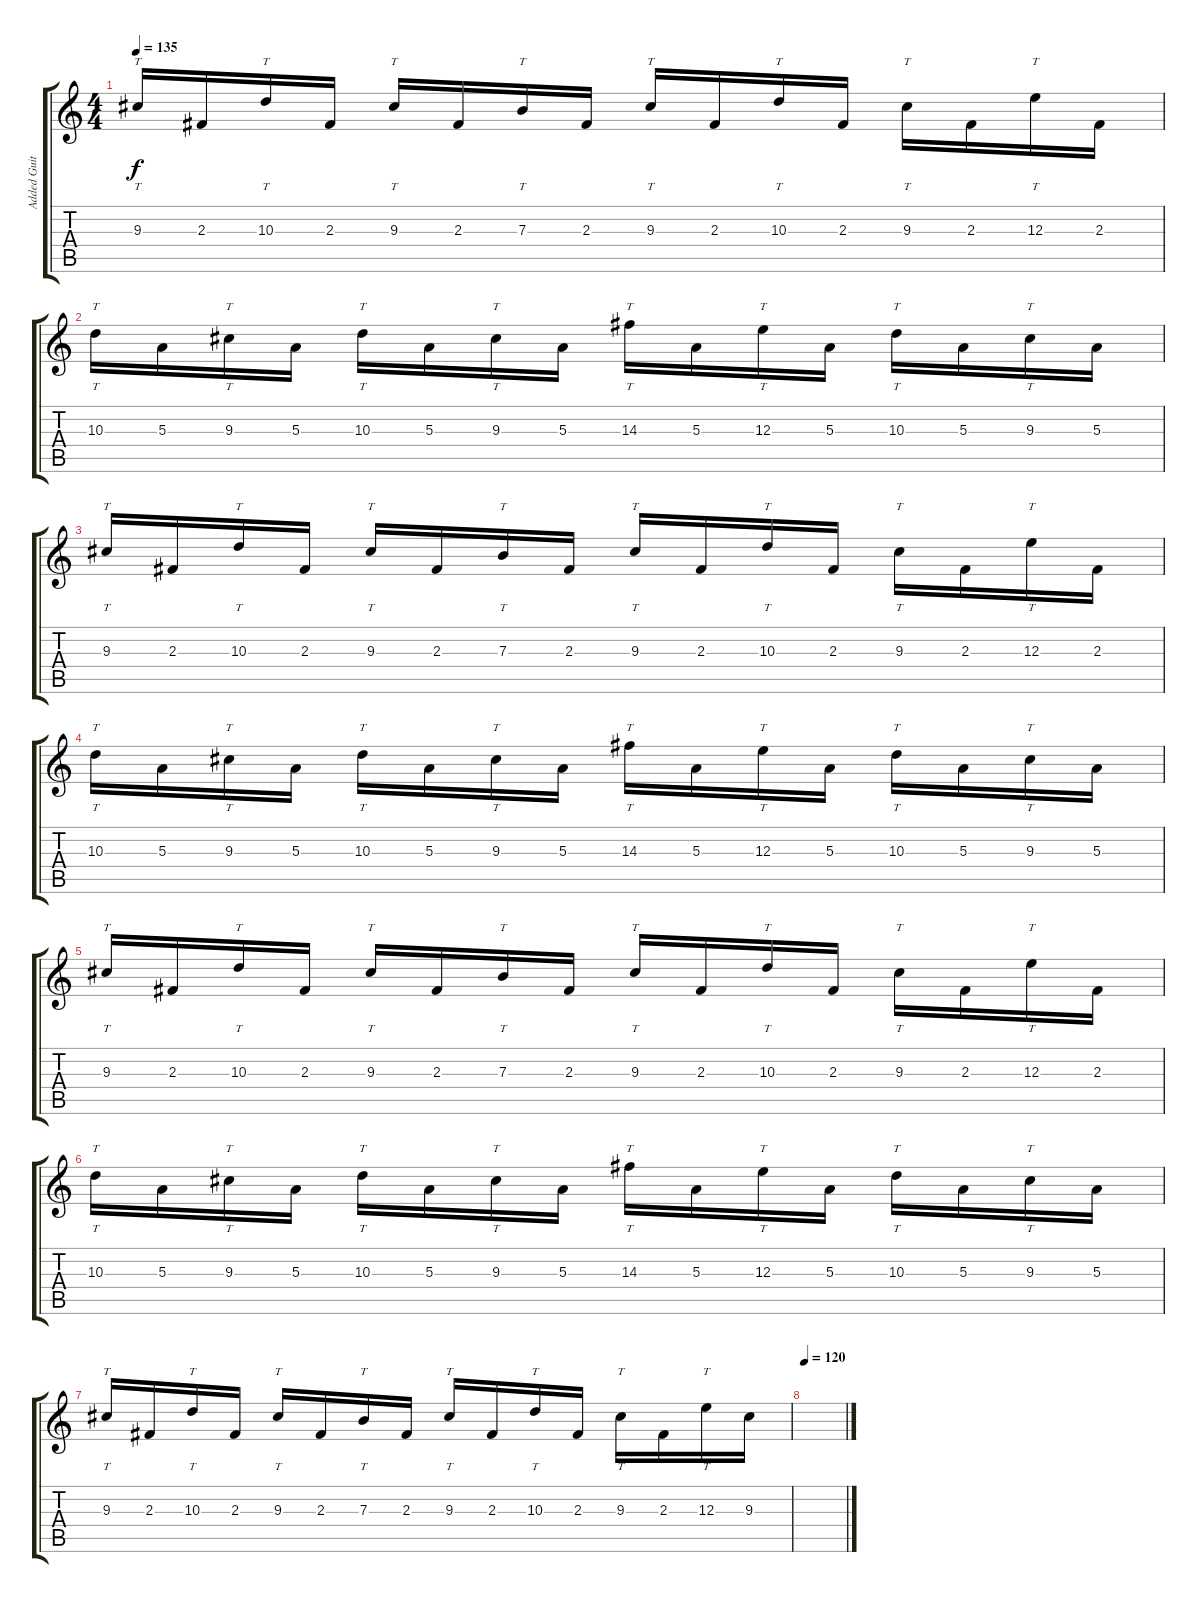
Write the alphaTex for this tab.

\track ("Added Guitar 1" "Added Guit") {instrument distortionguitar}
\staff {score tabs}
\tuning (Db4 Ab3 E3 B2 Gb2 B1) {hide}
\ts (4 4)
\tempo 135
\clef g2
\ks c
9.3.16{tt dy f} 2.3.16 10.3.16{tt} 2.3.16 9.3.16{tt} 2.3.16 7.3.16{tt} 2.3.16 9.3.16{tt} 2.3.16 10.3.16{tt} 2.3.16 9.3.16{tt} 2.3.16 12.3.16{tt} 2.3.16 |
10.3.16{tt} 5.3.16 9.3.16{tt} 5.3.16 10.3.16{tt} 5.3.16 9.3.16{tt} 5.3.16 14.3.16{tt} 5.3.16 12.3.16{tt} 5.3.16 10.3.16{tt} 5.3.16 9.3.16{tt} 5.3.16 |
9.3.16{tt} 2.3.16 10.3.16{tt} 2.3.16 9.3.16{tt} 2.3.16 7.3.16{tt} 2.3.16 9.3.16{tt} 2.3.16 10.3.16{tt} 2.3.16 9.3.16{tt} 2.3.16 12.3.16{tt} 2.3.16 |
10.3.16{tt} 5.3.16 9.3.16{tt} 5.3.16 10.3.16{tt} 5.3.16 9.3.16{tt} 5.3.16 14.3.16{tt} 5.3.16 12.3.16{tt} 5.3.16 10.3.16{tt} 5.3.16 9.3.16{tt} 5.3.16 |
9.3.16{tt} 2.3.16 10.3.16{tt} 2.3.16 9.3.16{tt} 2.3.16 7.3.16{tt} 2.3.16 9.3.16{tt} 2.3.16 10.3.16{tt} 2.3.16 9.3.16{tt} 2.3.16 12.3.16{tt} 2.3.16 |
10.3.16{tt} 5.3.16 9.3.16{tt} 5.3.16 10.3.16{tt} 5.3.16 9.3.16{tt} 5.3.16 14.3.16{tt} 5.3.16 12.3.16{tt} 5.3.16 10.3.16{tt} 5.3.16 9.3.16{tt} 5.3.16 |
9.3.16{tt} 2.3.16 10.3.16{tt} 2.3.16 9.3.16{tt} 2.3.16 7.3.16{tt} 2.3.16 9.3.16{tt} 2.3.16 10.3.16{tt} 2.3.16 9.3.16{tt} 2.3.16 12.3.16{tt} 9.3.16 |
\tempo 120
